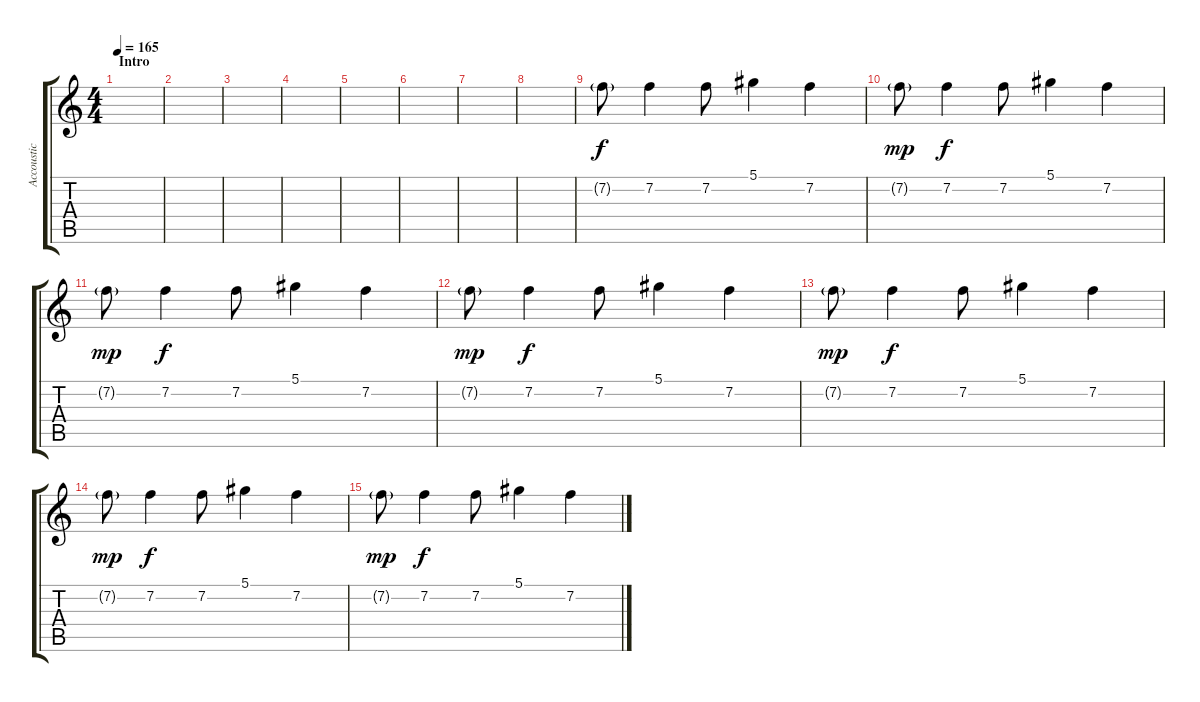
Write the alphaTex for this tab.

\track ("Accoustic" "Accoustic") {instrument acousticguitarnylon}
\staff {score tabs}
\tuning (Eb4 Bb3 Gb3 Db3 Ab2 Db2) {hide}
\ts (4 4)
\section ("" "Intro")
\tempo 165
\clef g2
\ks c
|
|
|
|
|
|
|
|
7.2{g}.8 7.2.4{dy f} 7.2.8 5.1.4 7.2.4 |
7.2{g}.8{dy mp} 7.2.4{dy f} 7.2.8 5.1.4 7.2.4 |
7.2{g}.8{dy mp} 7.2.4{dy f} 7.2.8 5.1.4 7.2.4 |
7.2{g}.8{dy mp} 7.2.4{dy f} 7.2.8 5.1.4 7.2.4 |
7.2{g}.8{dy mp} 7.2.4{dy f} 7.2.8 5.1.4 7.2.4 |
7.2{g}.8{dy mp} 7.2.4{dy f} 7.2.8 5.1.4 7.2.4 |
7.2{g}.8{dy mp} 7.2.4{dy f} 7.2.8 5.1.4 7.2.4
